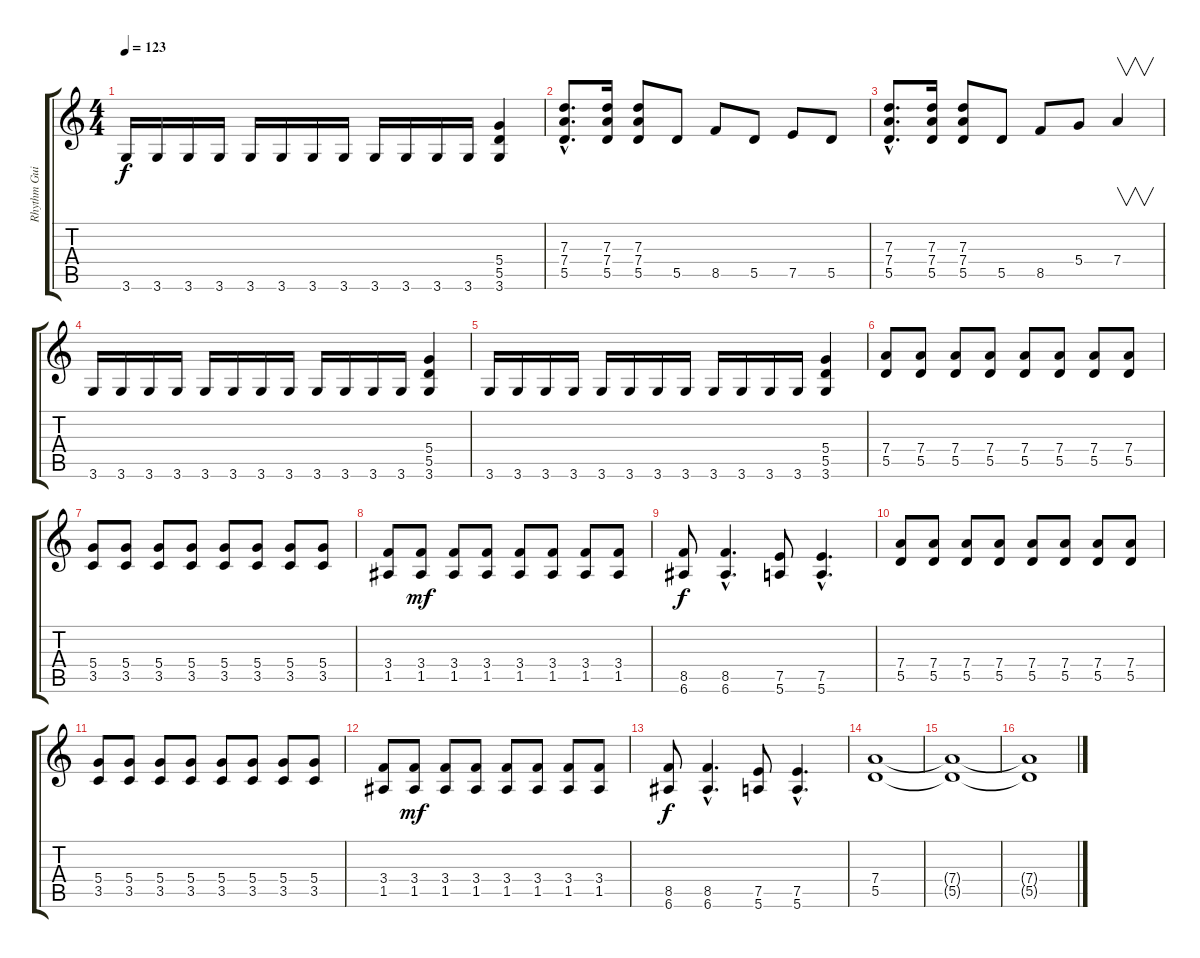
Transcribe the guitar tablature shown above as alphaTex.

\track ("Rhythm Guitar II" "Rhythm Gui") {instrument overdrivenguitar}
\staff {score tabs}
\tuning (E4 B3 G3 D3 A2 E2) {hide}
\ts (4 4)
\tempo 123
\clef g2
\ks c
3.6.16{dy f} 3.6.16 3.6.16 3.6.16 3.6.16 3.6.16 3.6.16 3.6.16 3.6.16 3.6.16 3.6.16 3.6.16 (5.4 5.5 3.6).4 |
(7.3{hac} 7.4{hac} 5.5{hac}).8{d} (7.3 7.4 5.5).16 (7.3 7.4 5.5).8 5.5.8 8.5.8 5.5.8 7.5.8 5.5.8 |
(7.3{hac} 7.4{hac} 5.5{hac}).8{d} (7.3 7.4 5.5).16 (7.3 7.4 5.5).8 5.5.8 8.5.8 5.4.8 7.4.4{v} |
3.6.16 3.6.16 3.6.16 3.6.16 3.6.16 3.6.16 3.6.16 3.6.16 3.6.16 3.6.16 3.6.16 3.6.16 (5.4 5.5 3.6).4 |
3.6.16 3.6.16 3.6.16 3.6.16 3.6.16 3.6.16 3.6.16 3.6.16 3.6.16 3.6.16 3.6.16 3.6.16 (5.4 5.5 3.6).4 |
(7.4 5.5).8 (7.4 5.5).8 (7.4 5.5).8 (7.4 5.5).8 (7.4 5.5).8 (7.4 5.5).8 (7.4 5.5).8 (7.4 5.5).8 |
(5.4 3.5).8 (5.4 3.5).8 (5.4 3.5).8 (5.4 3.5).8 (5.4 3.5).8 (5.4 3.5).8 (5.4 3.5).8 (5.4 3.5).8 |
(3.4 1.5).8 (3.4 1.5).8{dy mf} (3.4 1.5).8 (3.4 1.5).8 (3.4 1.5).8 (3.4 1.5).8 (3.4 1.5).8 (3.4 1.5).8 |
(8.5 6.6).8{dy f} (8.5{hac} 6.6{hac}).4{d} (7.5 5.6).8 (7.5{hac} 5.6{hac}).4{d} |
(7.4 5.5).8 (7.4 5.5).8 (7.4 5.5).8 (7.4 5.5).8 (7.4 5.5).8 (7.4 5.5).8 (7.4 5.5).8 (7.4 5.5).8 |
(5.4 3.5).8 (5.4 3.5).8 (5.4 3.5).8 (5.4 3.5).8 (5.4 3.5).8 (5.4 3.5).8 (5.4 3.5).8 (5.4 3.5).8 |
(3.4 1.5).8 (3.4 1.5).8{dy mf} (3.4 1.5).8 (3.4 1.5).8 (3.4 1.5).8 (3.4 1.5).8 (3.4 1.5).8 (3.4 1.5).8 |
(8.5 6.6).8{dy f} (8.5{hac} 6.6{hac}).4{d} (7.5 5.6).8 (7.5{hac} 5.6{hac}).4{d} |
(7.4 5.5).1 |
(7.4{t} 5.5{t}).1 |
(7.4{t} 5.5{t}).1
